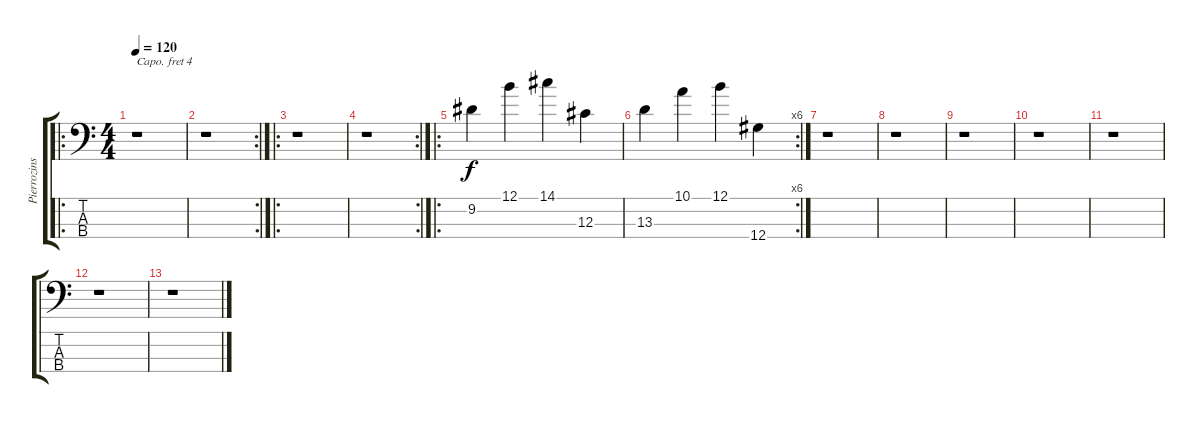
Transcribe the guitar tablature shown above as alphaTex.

\track ("Pierrozinski" "Pierrozins") {instrument acousticbass}
\staff {score tabs}
\capo 4
\tuning (G2 D2 A1 E1) {hide}
\ro
\ts (4 4)
\tempo 120
\clef f4
\ks c
r.1{dy f} |
\rc 2
r.1 |
\ro
r.1 |
\rc 2
r.1 |
\ro
9.2.4 12.1.4 14.1.4 12.3.4 |
\rc 6
13.3.4 10.1.4 12.1.4 12.4.4 |
r.1 |
r.1 |
r.1 |
r.1 |
r.1 |
r.1 |
r.1
